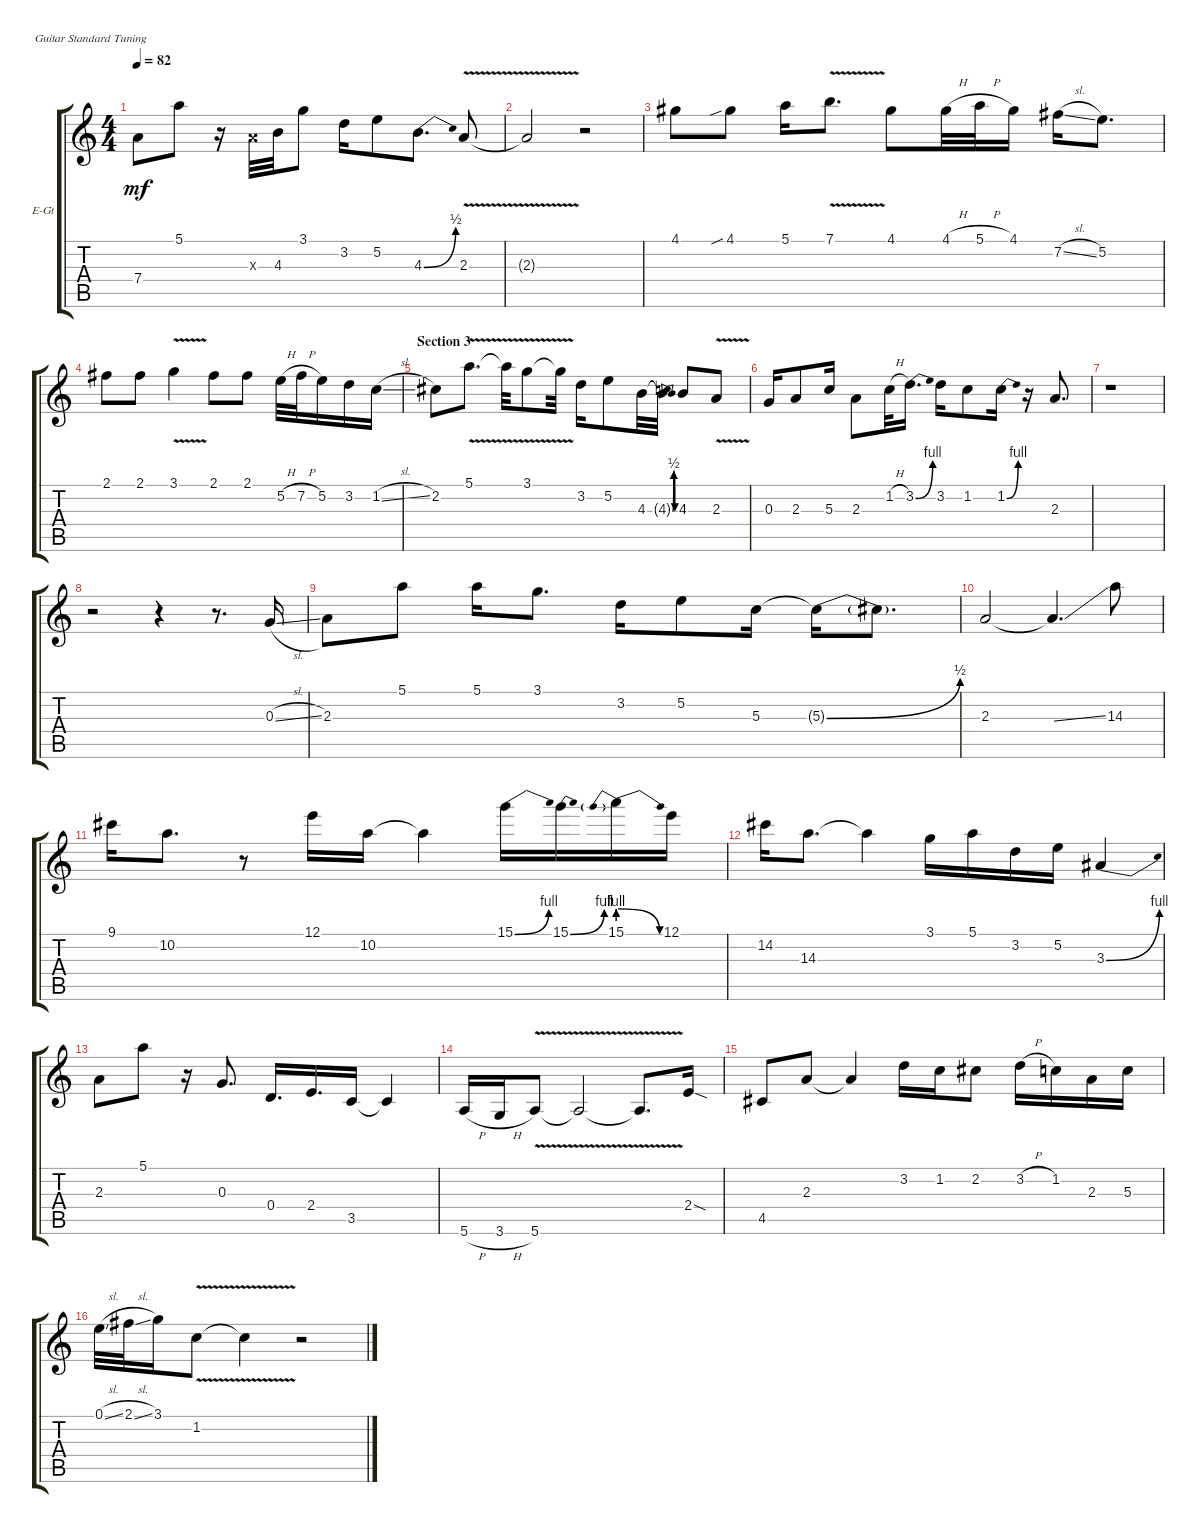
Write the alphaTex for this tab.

\bracketExtendMode groupsimilarinstruments
\firstSystemTrackNameOrientation horizontal
\otherSystemsTrackNameOrientation horizontal
\track ("Guitar" "E-Gt") {instrument overdrivenguitar}
\staff {score tabs}
\tuning (E4 B3 G3 D3 A2 E2)
\ts (4 4)
\tempo 82
\clef g2
\ks aminor
7.4.8{dy mf} 5.1.8 r.16 2.3{x}.32 4.3.32 3.1.8 3.2.16 5.2.8 4.3{be (bend 0 0 15 2)}.8{d} 2.3{v}.8 |
2.3{v t}.2 r.2 |
4.1.8 4.1{sib}.8 5.1.16 7.1{v}.8{d} 4.1.8 4.1{h}.32 5.1{h}.32 4.1.16 7.2{sl}.16 5.2.8{d} |
2.1.8 2.1.8 3.1{v}.4 2.1.8 2.1.8 5.2{h}.32 7.2{h}.32 5.2.16 3.2.16 1.2{sl}.16 |
\section ("" "Section 3")
2.2.8 5.1{v}.8{d} 5.1{v t}.32 3.1{v}.8 3.1{v t}.32 3.2.16 5.2.8 4.3.32 4.3{be (bendrelease 0 0 10.799999999999999 2 20.4 2 30 0) t}.32 4.3.8 2.3{v}.8 |
0.3.16 2.3.8 5.3.16 2.3.8 1.2{h}.32 3.2{be (bend 0 0 15 4)}.16{d} 3.2.16 1.2.8 1.2{be (bend 0 0 14.399999999999999 4)}.16 r.16 2.3.8{d} |
r.1 |
r.2 r.4 r.8{d} 0.3{sl}.16 |
2.3.8 5.1.8 5.1.16 3.1.8{d} 3.2.16 5.2.8 5.3.16 5.3{be (bend 0 0 15 2) t}.16 5.3{t}.8{d} |
2.3.2 2.3{ss t}.4{d} 14.3.8 |
9.1.16 10.2.8{d} r.8 12.1.16 10.2.16 10.2{t}.4 15.1{be (bend 0 0 15 4)}.16 15.1{be (bend 0 0 15 4)}.16 15.1{be (prebendrelease 0 4 15 0)}.16 12.1.16 |
14.2.16 14.3.8{d} 14.3{t}.4 3.1.16 5.1.16 3.2.16 5.2.16 3.3{be (bend 0 0 15 4)}.4 |
2.3.8 5.1.8 r.16 0.3.8{d} 0.4.16{d} 2.4.16{d} 3.5.16 3.5{t}.4 |
5.6{h}.16 3.6{h}.16 5.6{v}.8 5.6{v t}.2 5.6{t}.8{d} 2.4{sod}.16 |
4.5.8 2.3.8 2.3{t}.4 3.2.16 1.2.16 2.2.8 3.2{h}.16 1.2.16 2.3.16 5.3.16 |
0.1{sl}.32 2.1{sl}.32 3.1.16 1.2{v}.8 1.2{v t}.4 r.2
